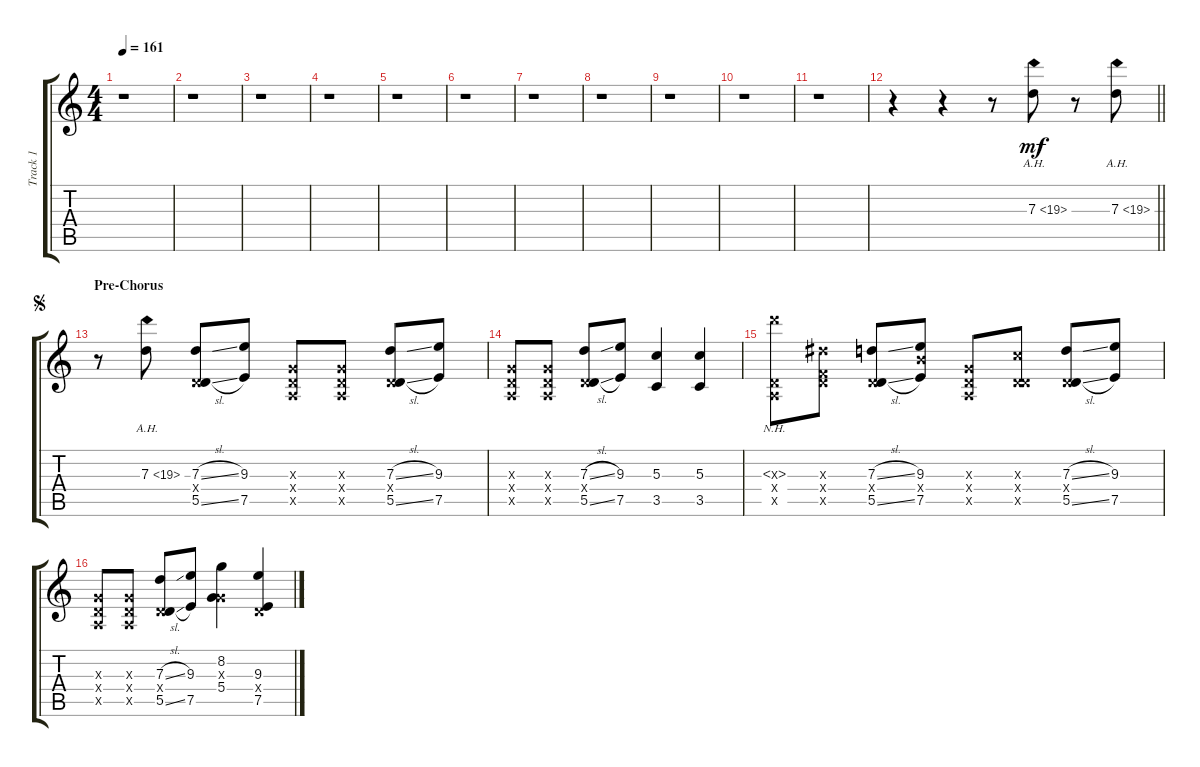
\track ("Track 1" "Track 1") {instrument distortionguitar}
\staff {score tabs}
\tuning (E4 B3 G3 D3 A2 D2) {hide}
\ts (4 4)
\tempo 161
\clef g2
\ks c
r.1{dy f} |
r.1 |
r.1 |
r.1 |
r.1 |
r.1 |
r.1 |
r.1 |
r.1 |
r.1 |
r.1 |
\barLineRight lightlight
r.4 r.4 r.8 7.3{ah 12}.8{dy mf} r.8 7.3{ah 12}.8 |
\section ("" "Pre-Chorus")
\jump segno
r.8 7.3{ah 12}.8 (7.3{sl} 0.4{x} 5.5{sl}).8 (9.3 7.5).8 (0.3{x} 0.4{x} 0.5{x}).8 (0.3{x} 0.4{x} 0.5{x}).8 (7.3{sl} 0.4{x} 5.5{sl}).8 (9.3 7.5).8 |
(0.3{x} 0.4{x} 0.5{x}).8 (0.3{x} 0.4{x} 0.5{x}).8 (7.3{sl} 0.4{x} 5.5{sl}).8 (9.3 7.5).8 (5.3 3.5).4 (5.3 3.5).4 |
(7.3{nh x} 0.4{x} 0.5{x}).8 (8.3{x} 0.4{x} 8.5{x}).8 (7.3{sl} 0.4{x} 5.5{sl}).8 (9.3 9.4{x} 7.5).8 (0.3{x} 0.4{x} 0.5{x}).8 (5.3{x} 0.4{x} 5.5{x}).8 (7.3{sl} 0.4{x} 5.5{sl}).8 (9.3 7.5).8 |
(0.3{x} 0.4{x} 0.5{x}).8 (0.3{x} 0.4{x} 0.5{x}).8 (7.3{sl} 0.4{x} 5.5{sl}).8 (9.3 7.5).8 (8.2 0.3{x} 5.4).4 (9.3 0.4{x} 7.5).4
